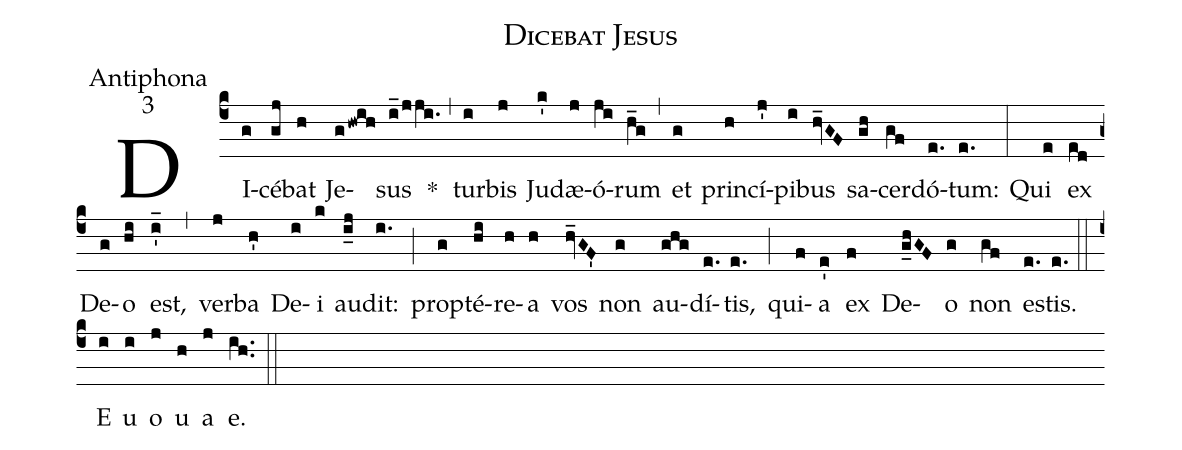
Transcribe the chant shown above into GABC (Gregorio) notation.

name:Dicebat Jesus;
office-part:Antiphona;
mode:3;
%%
(c4)DI(g)cé(gj)bat(h) Je(ghwih)sus(i_/jji.) *(,) tur(i)bis(j) Ju(k')dæ(j)ó(ji)rum(h_g) (,) et(g) prin(h)cí(j')pi(i)bus(hv_GF) sa(gh)cer(gf)dó(e.)tum:(e.) (:) Qui(e) ex(ed) De(g)o(hi) est,(i'_) (,) ver(j)ba(h') De(i)i(k) au(i_j)dit:(i.) (;) prop(g)té(hi)re(h)a(h) vos(hv_GF') non(g) au(ghg)dí(e.)tis,(e.) (;) qui(f)a(e') ex(f) De(g_hGF)o(g) non(gf) e(e.)stis.(e.) (::) E(i) u(i) o(j) u(h) a(j) e.(ih..) (::)
